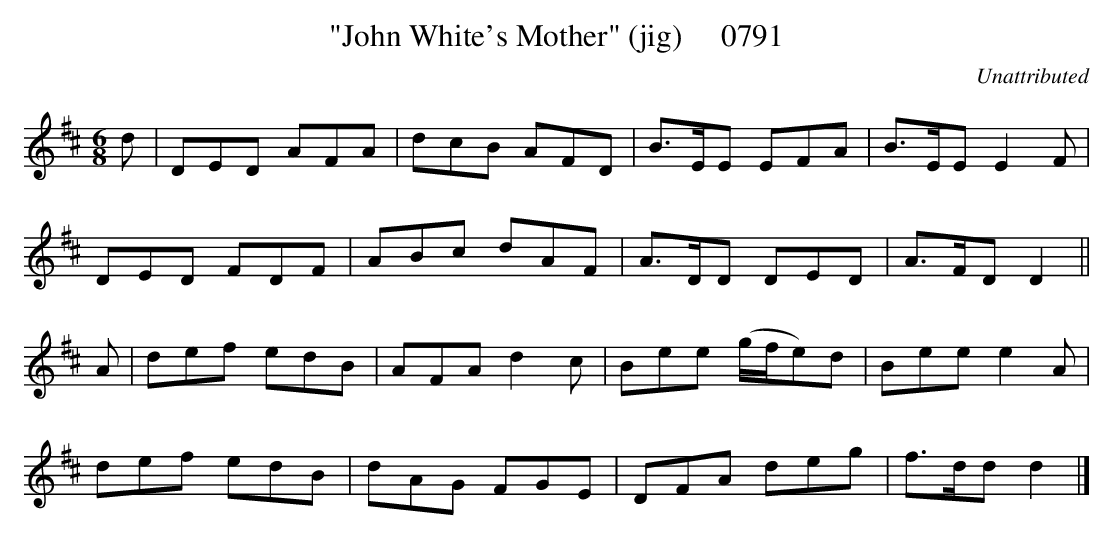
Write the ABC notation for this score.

X:1
T:"John White's Mother" (jig)     0791
C:Unattributed
BRENNAN July 2003 (HTTP://WWW.SOSYOURMOM.COM)
M:6/8
L:1/8
K:D
d|DED AFA|dcB AFD|B3/2E/2E EFA|B3/2E/2E E2F|
DED FDF|ABc dAF|A3/2D/2D DED|A3/2F/2D D2||
A|def edB|AFA d2c|Bee (g/2f/2e)d|Bee e2A|
def edB|dAG FGE|DFA deg|f3/2d/2d d2|]
